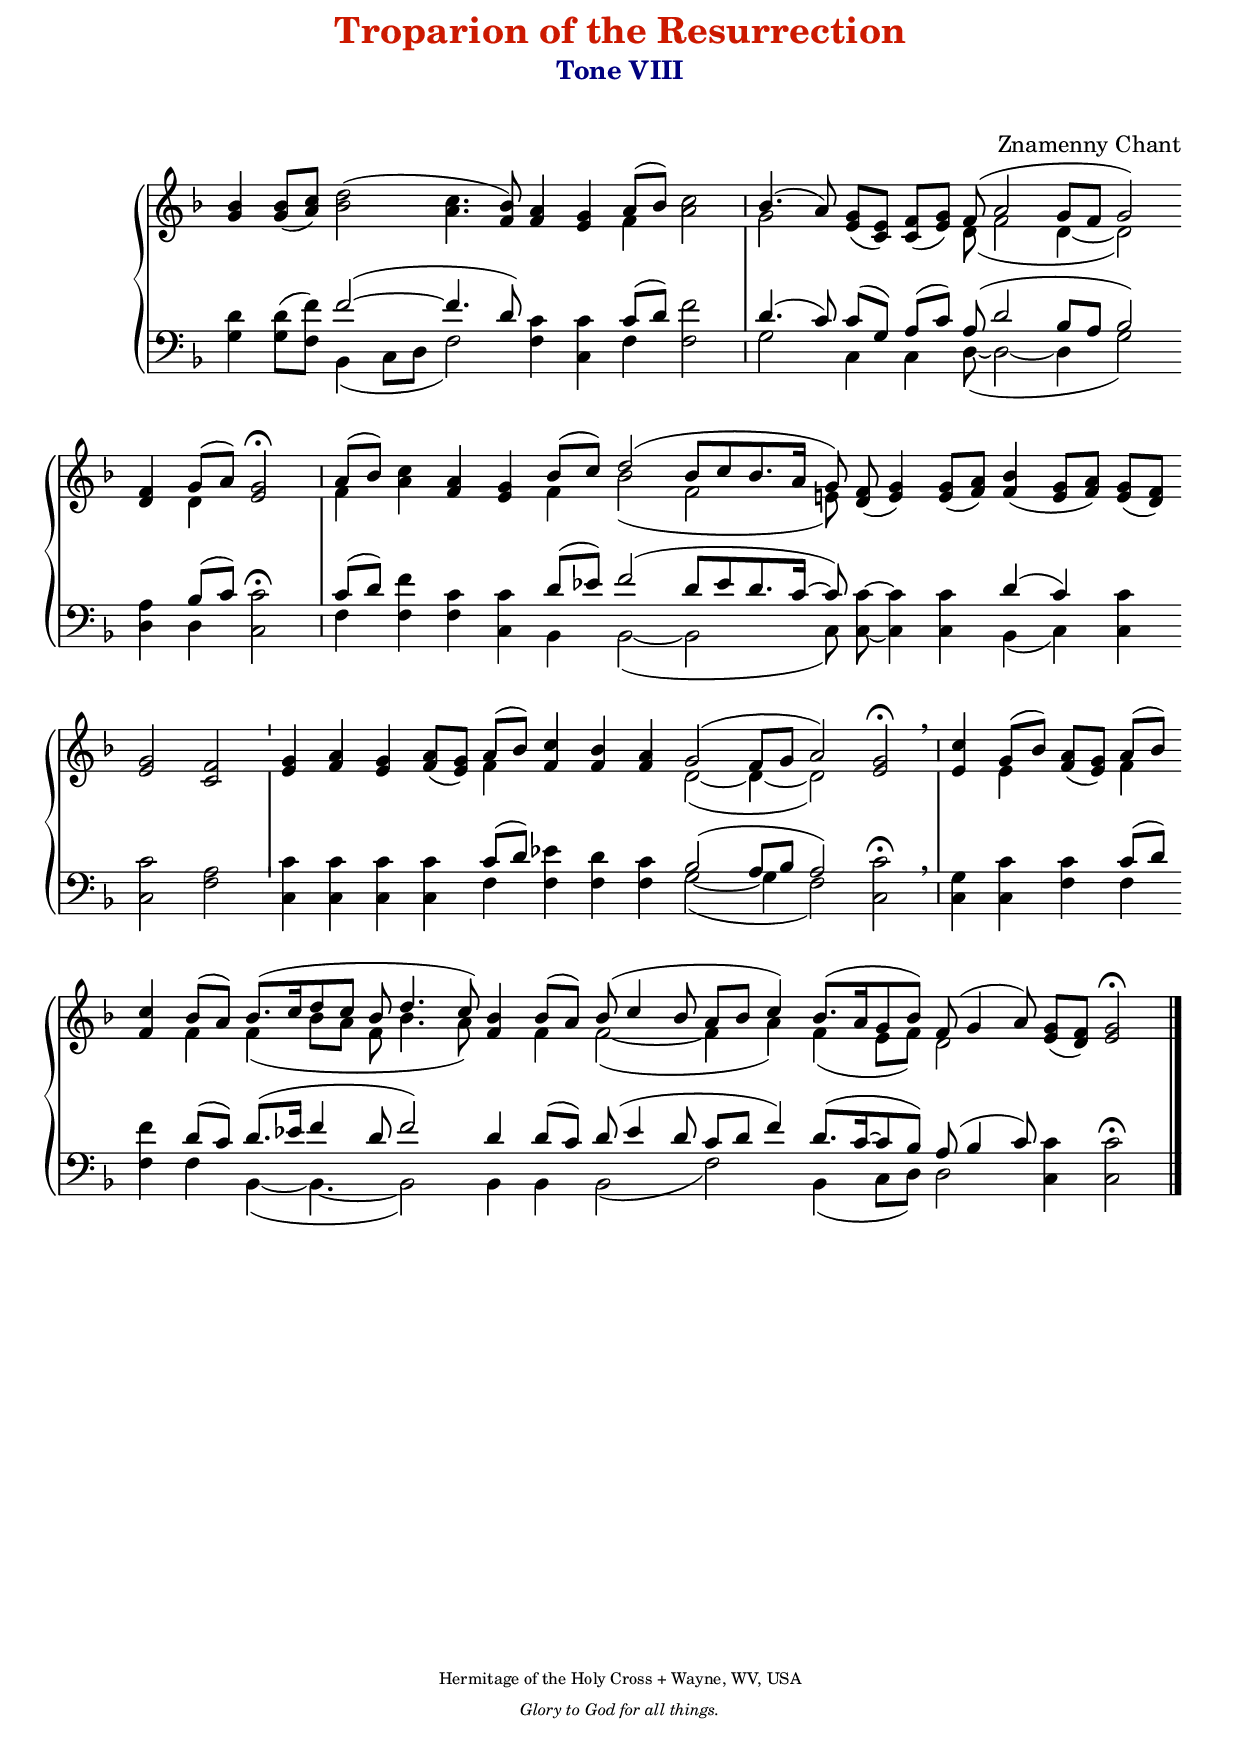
\version "2.10.0"



% these (W J Z B) are my shorthand for essential bar-divisions



W = { \once \override Staff.BarLine #'bar-size = #2 \bar "|" 

	 }

J = { \once \override Staff.BarLine #'extra-offset = #'(0 . 2)

	\once \override Staff.BarLine #'bar-size = #1 \bar "|" }

Z = { \bar "" \break }

D = { \bar ":" } 

B = { \override BreathingSign #'text = #(make-musicglyph-markup "scripts.rvarcomma") \breathe }



	% W is the Greg. half-bar in the middle, J the Greg. tick-mark, Z a barless break, B a straight breathe mark



\paper{ top-margin = #1 }



global = { \set Score.timing = ##f \key f \major \autoBeamOff \set Staff.midiInstrument = "choir aahs" } 



sopline = \relative c''  { bes4 bes8[( c)]  d2( c4. bes8) a4 g a8[( bes)] c2 \W bes4.( a8) g[( e)] f[( g)] f( a2 g8[ f] g2) \Z f4 g8[( a)] g2 \fermata \W a8[( bes)] c4 a g bes8[( c)] d2( bes8[ c bes8. a16] g8) f( g4) g8[( a)] bes4( g8[ a]) g[( f)] \Z g2 f \J g4 a g a8[( g)] a[( bes)] c4 bes a g2( f8[ g] a2) g \fermata \breathe \W c4 g8[( bes)]  a[( g)] a[( bes)] \Z c4 bes8[( a)] bes8.([ c16 d8 c] bes d4. c8) bes4 bes8[( a)] bes8( c4 bes8 a[ bes] c4) bes8.[( a16 g8 bes)]   f( g4 a8) g[( f)] g2 \fermata \bar "|."   }

altline = \relative c'' { g4 g8[( a)] bes2( a4. f8) f4 e f a2 g2 e8[( c)] c[( e)] d8( f2 d4~ d2) d4 d e2 \W f4 a f e f bes2( f e!8) d( e4) e8[( f)] f4( e8[ f]) e[( d)] e2 c \J e4 f e  f8[( e)] f4 f f f d2(~ d4~ d2) e2 \fermata \W e4 e f8[( e)] f4 f f f( bes8[ a] f bes4. a8) f4 f f2(~ f4 a) f( e8[ f]) d2  e8[( d)] e2 \fermata }

tenline = \relative c' { d4 d8[( f)] f2(~ f4. d8) c4 c c8[( d)] f2 \W d4.( c8) c[( g)] a[( c)] a( d2 bes8[ a] bes2) a4 bes8[( c)] c2  \W c8[( d)] f4 c4 c d8[( ees)] f2( d8[ ees d8. c16]~ c8) c~ c4 c d( c) c c2 a2 \J c4 c c c c8[( d)] ees!4  d c bes2( a8[ bes] a2) c2 \fermata \breathe \W g4 c c c8[( d)] f4  d8[( c)] d8.([ ees!16] f4 d8 f2) d4 d8[( c)]  d( ees4 d8 c[ d] f4) d8.([ c16~ c8 bes]) a( bes4 c8) c4 c2  \fermata  }

basline = \relative c { g'4 g8[( f)] bes,4( c8[ d] f2) f4 c f f2 \W g2 c,4 c d8(~ d2~ d4 g2) d4 d c2 \fermata \W f4 f f c  bes bes2(~ bes~ c8) c~ c4 c4 bes( c) c c2 f \J c4 c c c f f f f g2(~ g4 f2) c \fermata \W c4 c f4 f f f bes,4(~ bes4.~ bes2) bes4 bes bes2( f') bes,4 ( c8[ d]) d2 c4 c2 \fermata \bar "|."   }



\header { title = \markup \with-color #(rgb-color 0.8 0.1 0) 

				"Troparion of the Resurrection"

			subtitle = \markup \with-color #(x11-color 'navy) "Tone VIII"

			subsubtitle = " "

			composer = "Znamenny Chant"

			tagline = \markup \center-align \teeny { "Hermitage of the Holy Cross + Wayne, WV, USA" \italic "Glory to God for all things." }		 }

\score { <<


			
\new PianoStaff <<
\new Staff <<
\set Staff.printPartCombineTexts = ##f
\partcombine
<< \global \sopline >>
<< \global \altline >>
>>
\new Staff <<
\clef bass
\set Staff.printPartCombineTexts = ##f
\partcombine
<< \global \tenline >>
<< \global \basline >>
>>
>>
	>>

	



		

\layout { \context { \Staff \remove "Time_signature_engraver" \remove "Bar_number_engraver" } 

\context { \Lyrics \override LyricSpace #'minimum-distance = #.8 } }		


  \midi {
    \context {
      \Score
      tempoWholesPerMinute = #(ly:make-moment 70 4)
      }
    }

	



	}

	

	





